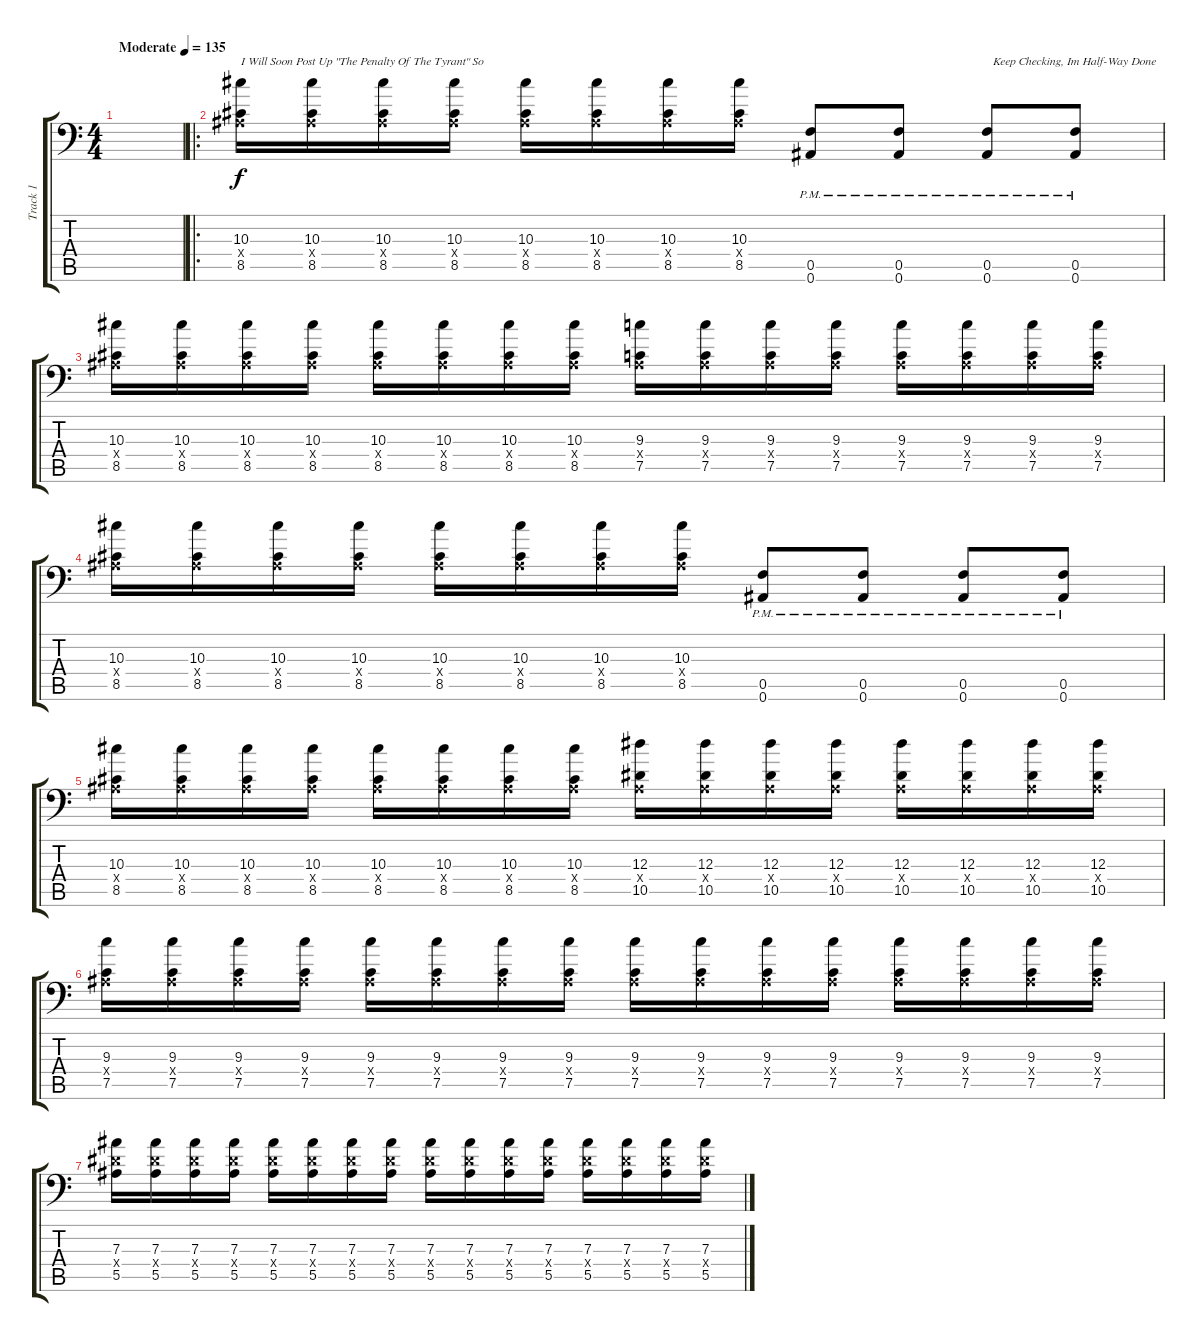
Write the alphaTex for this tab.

\track ("Track 1" "Track 1") {instrument distortionguitar}
\staff {score tabs}
\tuning (C4 G3 Eb3 Bb2 F2 Bb1) {hide}
\ts (4 4)
\tempo (135 "Moderate")
\clef f4
\ks c
|
\ro
(10.3 0.4{x} 8.5).16{txt "I Will Soon Post Up \"The Penalty Of The Tyrant\" So"} (10.3 0.4{x} 8.5).16 (10.3 0.4{x} 8.5).16 (10.3 0.4{x} 8.5).16 (10.3 0.4{x} 8.5).16 (10.3 0.4{x} 8.5).16 (10.3 0.4{x} 8.5).16 (10.3 0.4{x} 8.5).16 (0.5{pm} 0.6{pm}).8 (0.5{pm} 0.6{pm}).8 (0.5{pm} 0.6{pm}).8{txt "  Keep Checking, Im Half-Way Done"} (0.5{pm} 0.6{pm}).8 |
(10.3 0.4{x} 8.5).16 (10.3 0.4{x} 8.5).16 (10.3 0.4{x} 8.5).16 (10.3 0.4{x} 8.5).16 (10.3 0.4{x} 8.5).16 (10.3 0.4{x} 8.5).16 (10.3 0.4{x} 8.5).16 (10.3 0.4{x} 8.5).16 (9.3 0.4{x} 7.5).16 (9.3 0.4{x} 7.5).16 (9.3 0.4{x} 7.5).16 (9.3 0.4{x} 7.5).16 (9.3 0.4{x} 7.5).16 (9.3 0.4{x} 7.5).16 (9.3 0.4{x} 7.5).16 (9.3 0.4{x} 7.5).16 |
(10.3 0.4{x} 8.5).16 (10.3 0.4{x} 8.5).16 (10.3 0.4{x} 8.5).16 (10.3 0.4{x} 8.5).16 (10.3 0.4{x} 8.5).16 (10.3 0.4{x} 8.5).16 (10.3 0.4{x} 8.5).16 (10.3 0.4{x} 8.5).16 (0.5{pm} 0.6{pm}).8 (0.5{pm} 0.6{pm}).8 (0.5{pm} 0.6{pm}).8 (0.5{pm} 0.6{pm}).8 |
(10.3 0.4{x} 8.5).16 (10.3 0.4{x} 8.5).16 (10.3 0.4{x} 8.5).16 (10.3 0.4{x} 8.5).16 (10.3 0.4{x} 8.5).16 (10.3 0.4{x} 8.5).16 (10.3 0.4{x} 8.5).16 (10.3 0.4{x} 8.5).16 (12.3 0.4{x} 10.5).16 (12.3 0.4{x} 10.5).16 (12.3 0.4{x} 10.5).16 (12.3 0.4{x} 10.5).16 (12.3 0.4{x} 10.5).16 (12.3 0.4{x} 10.5).16 (12.3 0.4{x} 10.5).16 (12.3 0.4{x} 10.5).16 |
(9.3 0.4{x} 7.5).16 (9.3 0.4{x} 7.5).16 (9.3 0.4{x} 7.5).16 (9.3 0.4{x} 7.5).16 (9.3 0.4{x} 7.5).16 (9.3 0.4{x} 7.5).16 (9.3 0.4{x} 7.5).16 (9.3 0.4{x} 7.5).16 (9.3 0.4{x} 7.5).16 (9.3 0.4{x} 7.5).16 (9.3 0.4{x} 7.5).16 (9.3 0.4{x} 7.5).16 (9.3 0.4{x} 7.5).16 (9.3 0.4{x} 7.5).16 (9.3 0.4{x} 7.5).16 (9.3 0.4{x} 7.5).16 |
(7.3 5.4{x} 5.5).16 (7.3 5.4{x} 5.5).16 (7.3 5.4{x} 5.5).16 (7.3 5.4{x} 5.5).16 (7.3 5.4{x} 5.5).16 (7.3 5.4{x} 5.5).16 (7.3 5.4{x} 5.5).16 (7.3 5.4{x} 5.5).16 (7.3 5.4{x} 5.5).16 (7.3 5.4{x} 5.5).16 (7.3 5.4{x} 5.5).16 (7.3 5.4{x} 5.5).16 (7.3 5.4{x} 5.5).16 (7.3 5.4{x} 5.5).16 (7.3 5.4{x} 5.5).16 (7.3 5.4{x} 5.5).16
